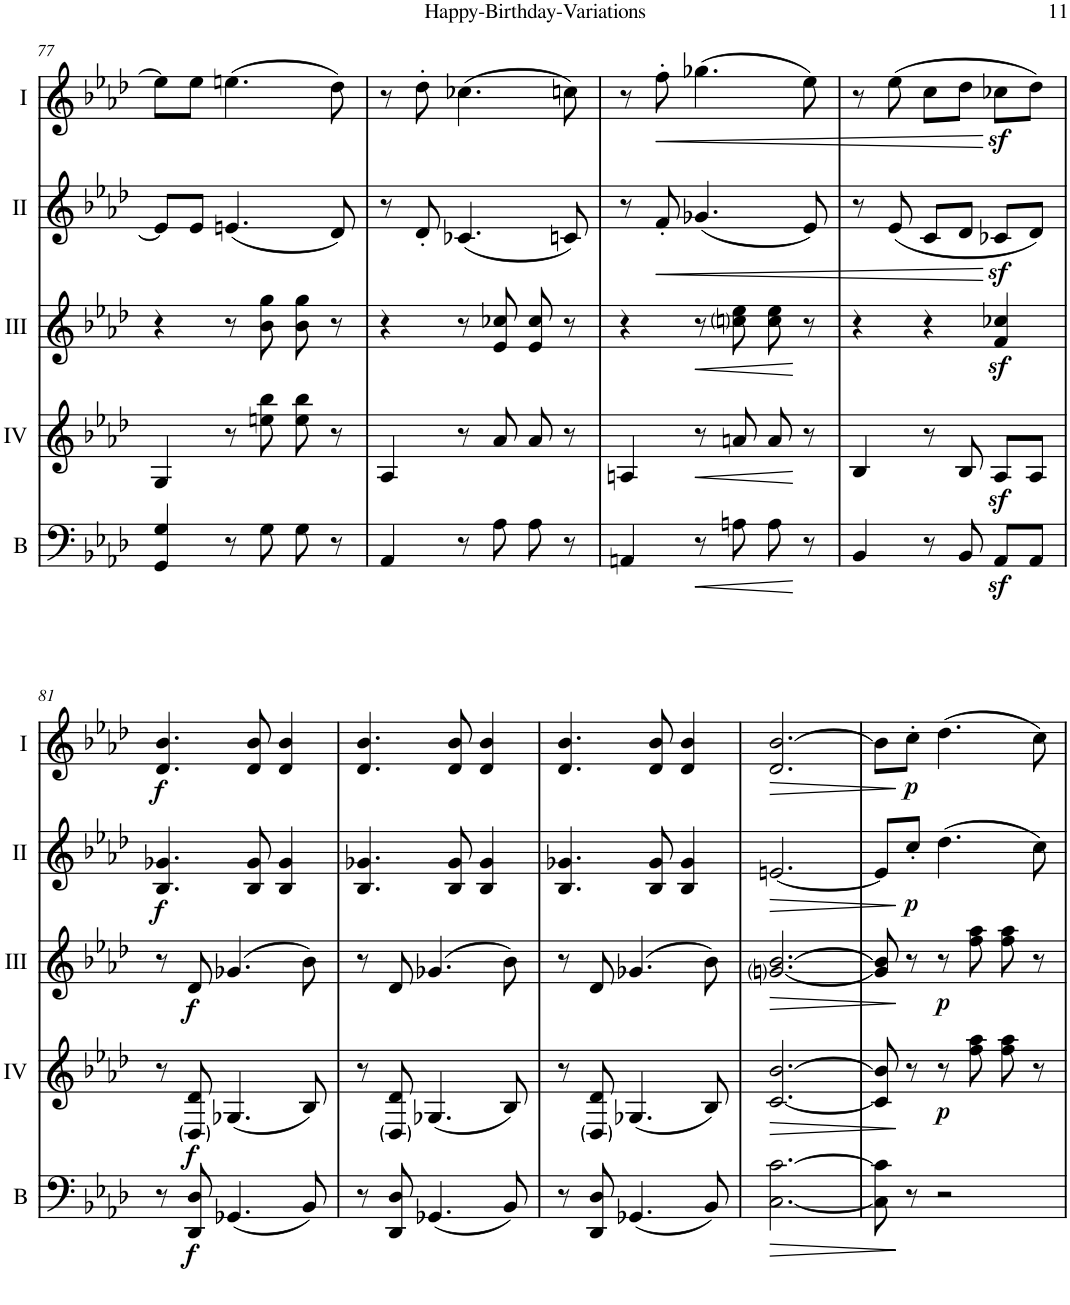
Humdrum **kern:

**kern	**dynam	**kern	**dynam	**kern	**dynam	**kern	**dynam	**kern	**dynam
*part5	*part5	*part4	*part4	*part3	*part3	*part2	*part2	*part1	*part1
*staff5	*staff5	*staff4	*staff4	*staff3	*staff3	*staff2	*staff2	*staff1	*staff1
*I"Bass	*	*I"Acc. 4	*	*I"Acc. 3	*	*I"Acc. 2	*	*I"Acc. 1	*
*I'B	*	*	*	*	*	*	*	*	*
!!LO:PB:g=z
*clefF4	*	*clefG2	*	*clefG2	*	*clefG2	*	*clefG2	*
*Trd7c12	*	*Trd7c12	*	*Trd7c12	*	*	*	*	*
*k[b-e-a-d-]	*	*k[b-e-a-d-]	*	*k[b-e-a-d-]	*	*k[b-e-a-d-]	*	*k[b-e-a-d-]	*
*M3/4	*	*M3/4	*	*M3/4	*	*M3/4	*	*M3/4	*
=77	=77	=77	=77	=77	=77	=77	=77	=77	=77
4GG/ 4G/	.	4G/	.	4r	.	8e-/L]	.	8ee-\L]	.
.	.	.	.	.	.	8e-/J	.	8ee-\J	.
8r	.	8r	.	8r	.	(4.en/	.	(4.een\	.
8G\	.	8een\ 8bb-\	.	8b-\ 8gg\	.	.	.	.	.
8G\	.	8ee\ 8bb-\	.	8b-\ 8gg\	.	.	.	.	.
8r	.	8r	.	8r	.	8d-/)	.	8dd-\)	.
=78	=78	=78	=78	=78	=78	=78	=78	=78	=78
4AA-/	.	4A-/	.	4r	.	8r	.	8r	.
.	.	.	.	.	.	8d-'/	.	8dd-'\	.
8r	.	8r	.	8r	.	(4.c-X/	.	(4.cc-X\	.
8A-\	.	8a-/	.	8e-/ 8cc-X/	.	.	.	.	.
8A-\	.	8a-/	.	8e-/ 8cc-/	.	.	.	.	.
8r	.	8r	.	8r	.	8cn/)	.	8ccn\)	.
=79	=79	=79	=79	=79	=79	=79	=79	=79	=79
4AAn/	.	4An/	.	4r	.	8r	.	8r	.
!	!	!	!	!	!	!	!LO:HP:b	!	!LO:HP:b
.	.	.	.	.	.	8f'/	<	8ff'\	<
!	!LO:HP:b	!	!LO:HP:b	!	!LO:HP:b	!	!	!	!
8r	<	8r	<	8r	<	(4.g-X/	.	(4.gg-X\	.
8An\	.	8an/	.	8ccni\ 8ee-\	.	.	.	.	.
8A\	.	8a/	.	8cc\ 8ee-\	.	.	.	.	.
8r	[	8r	[	8r	[	8e-/)	.	8ee-\)	.
=80	=80	=80	=80	=80	=80	=80	=80	=80	=80
4BB-/	.	4B-/	.	4r	.	8r	.	8r	.
.	.	.	.	.	.	(8e-/	.	(8ee-\	.
8r	.	8r	.	4r	.	8c/L	.	8cc\L	.
8BB-/	.	8B-/	.	.	.	8d-/J	.	8dd-\J	.
8AA-z</L	.	8A-z</L	.	4f/z< 4cc-X/z<	.	8c-Xz</L	[	8cc-Xz<\L	[
8AA-/J	.	8A-/J	.	.	.	8d-/J)	.	8dd-\J)	.
!!LO:LB:g=z
=81	=81	=81	=81	=81	=81	=81	=81	=81	=81
!	!	!	!	!	!	!	!LO:DY:b	!	!LO:DY:b
8r	.	8r	.	8r	.	4.B-/ 4.g-X/	f	4.d-/ 4.b-/	f
!	!LO:DY:b	!	!LO:DY:b	!	!LO:DY:b	!	!	!	!
8DD-/ 8D-/	f	8D-/ 8d-/	f	8d-/	f	.	.	.	.
(4.GG-X/	.	(4.G-X/	.	(4.g-X/	.	.	.	.	.
.	.	.	.	.	.	8B-/ 8g-/	.	8d-/ 8b-/	.
.	.	.	.	.	.	4B-/ 4g-/	.	4d-/ 4b-/	.
8BB-/)	.	8B-/)	.	8b-\)	.	.	.	.	.
=82	=82	=82	=82	=82	=82	=82	=82	=82	=82
8r	.	8r	.	8r	.	4.B-/ 4.g-X/	.	4.d-/ 4.b-/	.
8DD-/ 8D-/	.	8D-/ 8d-/	.	8d-/	.	.	.	.	.
(4.GG-X/	.	(4.G-X/	.	(4.g-X/	.	.	.	.	.
.	.	.	.	.	.	8B-/ 8g-/	.	8d-/ 8b-/	.
.	.	.	.	.	.	4B-/ 4g-/	.	4d-/ 4b-/	.
8BB-/)	.	8B-/)	.	8b-\)	.	.	.	.	.
=83	=83	=83	=83	=83	=83	=83	=83	=83	=83
8r	.	8r	.	8r	.	4.B-/ 4.g-X/	.	4.d-/ 4.b-/	.
8DD-/ 8D-/	.	8D-/ 8d-/	.	8d-/	.	.	.	.	.
(4.GG-X/	.	(4.G-X/	.	(4.g-X/	.	.	.	.	.
.	.	.	.	.	.	8B-/ 8g-/	.	8d-/ 8b-/	.
.	.	.	.	.	.	4B-/ 4g-/	.	4d-/ 4b-/	.
8BB-/)	.	8B-/)	.	8b-\)	.	.	.	.	.
=84	=84	=84	=84	=84	=84	=84	=84	=84	=84
!	!LO:HP:b	!	!LO:HP:b	!	!LO:HP:b	!	!LO:HP:b	!	!LO:HP:b
[2.C\ [2.c\	>	[2.c/ [2.b-/	>	[2.gni/ [2.b-/	>	[2.en/	>	2.d-/ [2.b-/	>
=85	=85	=85	=85	=85	=85	=85	=85	=85	=85
8C\] 8c\]	.	8c/] 8b-/]	.	8g/] 8b-/]	.	8e/L]	.	8b-\L]	.
!	!	!	!	!	!	!	!LO:DY:n=1:b	!	!LO:DY:n=1:b
8r	]	8r	]	8r	]	8cc'/J	] p	8cc'\J	] p
!	!	!	!LO:DY:b	!	!LO:DY:b	!	!	!	!
2r	.	8r	p	8r	p	(4.dd-\	.	(4.dd-\	.
.	.	8ff\ 8aa-\	.	8ff\ 8aa-\	.	.	.	.	.
.	.	8ff\ 8aa-\	.	8ff\ 8aa-\	.	.	.	.	.
.	.	8r	.	8r	.	8cc\)	.	8cc\)	.
=	=	=	=	=	=	=	=	=	=
*-	*-	*-	*-	*-	*-	*-	*-	*-	*-
